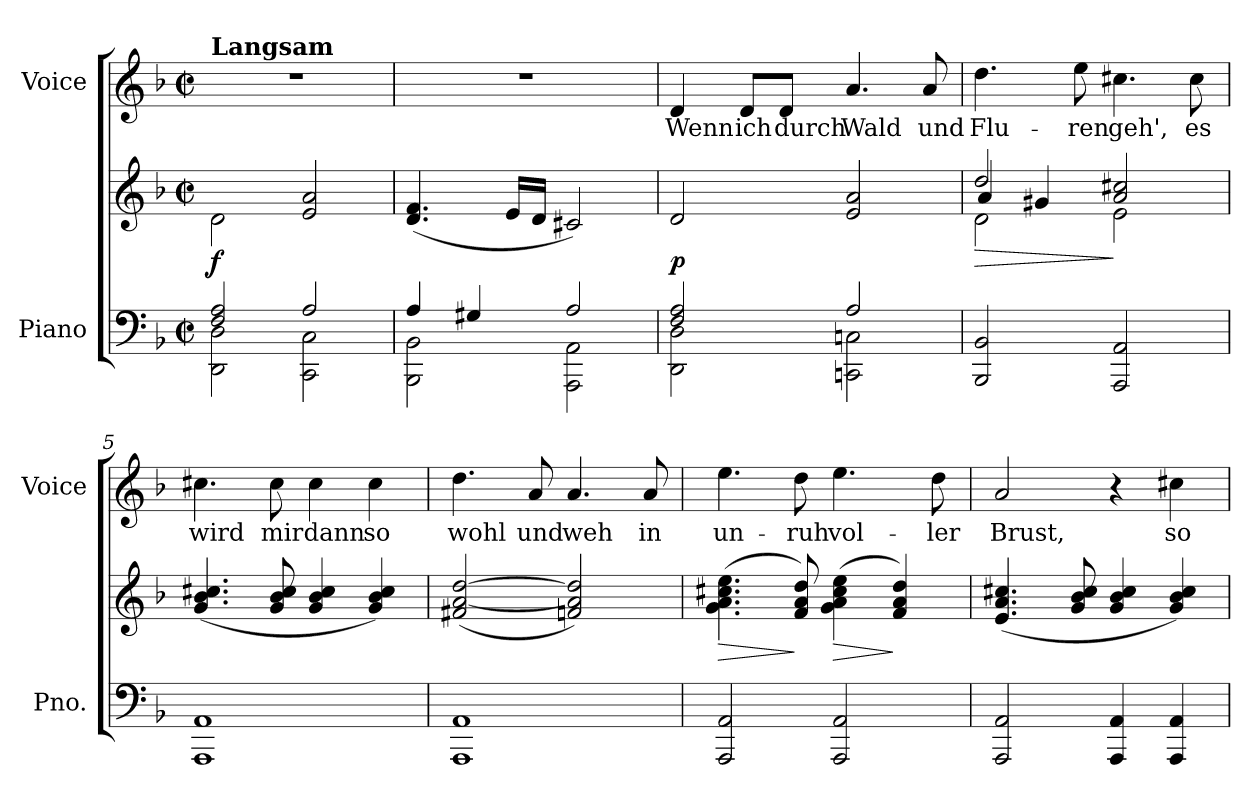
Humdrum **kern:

**kern	**kern	**dynam	**kern	**text
*part2	*part2	*part2	*part1	*part1
*staff3	*staff2	*staff2/3	*staff1	*staff1
*I"Piano	*	*	*I"Voice	*
*I'Pno.	*	*	*I'Voice	*
!!LO:PB:g=z
*clefF4	*clefG2	*	*clefG2	*
*k[b-]	*k[b-]	*	*k[b-]	*
*F:	*F:	*	*F:	*
*M2/2	*M2/2	*	*M2/2	*
*met(c|)	*met(c|)	*	*met(c|)	*
*MM60	*MM60	*	*MM60	*
=1	=1	=1	=1	=1
*^	*	*	*	*
!	!	!	!	!LO:TX:a:B:t=Langsam	!
2Fi/ 2Ai	2DDi\ 2Di	2di\	f	1r	.
2Ai/	2CCi\ 2Ci	2ei/ 2ai	.	.	.
=2	=2	=2	=2	=2	=2
4Ai/	2BBB-i\ 2BB-i	(4.di/ 4.fi	.	1r	.
4G#Xi/	.	.	.	.	.
.	.	16ei/LL	.	.	.
.	.	16di/JJ	.	.	.
2Ai/	2AAAi\ 2AAi	2c#Xi/)	.	.	.
=3	=3	=3	=3	=3	=3
!	!	!	!	!	!LO:LY:b:color=#000000
2Fi/ 2Ai	2DDi\ 2Di	2di/	p	4di/	Wenn
!	!	!	!	!	!LO:LY:b:color=#000000
.	.	.	.	8di/L	ich
!	!	!	!	!	!LO:LY:b:color=#000000
.	.	.	.	8di/J	durch
!	!	!	!	!	!LO:LY:b:color=#000000
2Ai/	2CCni\ 2Cni	2ei/ 2ai	[ [	4.ai/	Wald
!	!	!	!	!	!LO:LY:b:color=#000000
.	.	.	.	8ai/	und
*v	*v	*	*	*	*
=4	=4	=4	=4	=4
*	*^	*	*	*
!	!	!	!LO:HP:b	!	!
*	*	*^	*	*	*
!	!	!	!	!	!	!LO:LY:b:color=#000000
2BBB-i/ 2BB-i	2ddi/	2di\	4ai/	>	4.ddi\	Flu-
.	.	.	4g#Xi/	.	.	.
!	!	!	!	!	!	!LO:LY:b:color=#000000
.	.	.	.	.	8eei\	-ren
!	!	!	!	!	!	!LO:LY:b:color=#000000
2AAAi/ 2AAi	2ai/ 2cc#Xi	2ei\	2ryy	]	4.cc#Xi\	geh',
!	!	!	!	!	!	!LO:LY:b:color=#000000
.	.	.	.	.	8cc#i\	es
*	*v	*v	*v	*	*	*
=5	=5	=5	=5	=5
!	!	!	!	!LO:LY:b:color=#000000
1AAAi 1AAi	(4.gi/ 4.b-i 4.cc#Xi	.	4.cc#Xi\	wird
!	!	!	!	!LO:LY:b:color=#000000
.	8gi/ 8b-i 8cc#i	.	8cc#i\	mir
!	!	!	!	!LO:LY:b:color=#000000
.	4gi/ 4b-i 4cc#i	.	4cc#i\	dann
!	!	!	!	!LO:LY:b:color=#000000
.	4gi/ 4b-i 4cc#i)	.	4cc#i\	so
=6	=6	=6	=6	=6
!	!	!	!	!LO:LY:b:color=#000000
1AAAi 1AAi	(2f#Xi/ [2ai [2ddi	.	4.ddi\	wohl
!	!	!	!	!LO:LY:b:color=#000000
.	.	.	8ai/	und
!	!	!	!	!LO:LY:b:color=#000000
.	2fni/ 2ai] 2ddi])	.	4.ai/	weh
!	!	!	!	!LO:LY:b:color=#000000
.	.	.	8ai/	in
=7	=7	=7	=7	=7
!	!	!LO:HP:b	!	!
!	!	!	!	!LO:LY:b:color=#000000
2AAAi/ 2AAi	(4.gi\ 4.ai 4.cc#Xi 4.eei	>	4.eei\	un-
!	!	!	!	!LO:LY:b:color=#000000
.	8fi/ 8ai 8ddi)	]	8ddi\	-ruh
!	!	!LO:HP:b	!	!
!	!	!	!	!LO:LY:b:color=#000000
2AAAi/ 2AAi	(4gi\ 4ai 4cc#i 4eei	>	4.eei\	vol-
.	4fi/ 4ai 4ddi)	]	.	.
!	!	!	!	!LO:LY:b:color=#000000
.	.	.	8ddi\	-ler
=8	=8	=8	=8	=8
!	!	!	!	!LO:LY:b:color=#000000
2AAAi/ 2AAi	(4.ei/ 4.ai 4.cc#Xi	.	2ai/	Brust,
.	8gi/ 8b-i 8cc#i	.	.	.
4AAAi/ 4AAi	4gi/ 4b-i 4cc#i	.	4r	.
!	!	!	!	!LO:LY:b:color=#000000
4AAAi/ 4AAi	4gi/ 4b-i 4cc#i)	.	4cc#Xi\	so
=	=	=	=	=
*-	*-	*-	*-	*-
